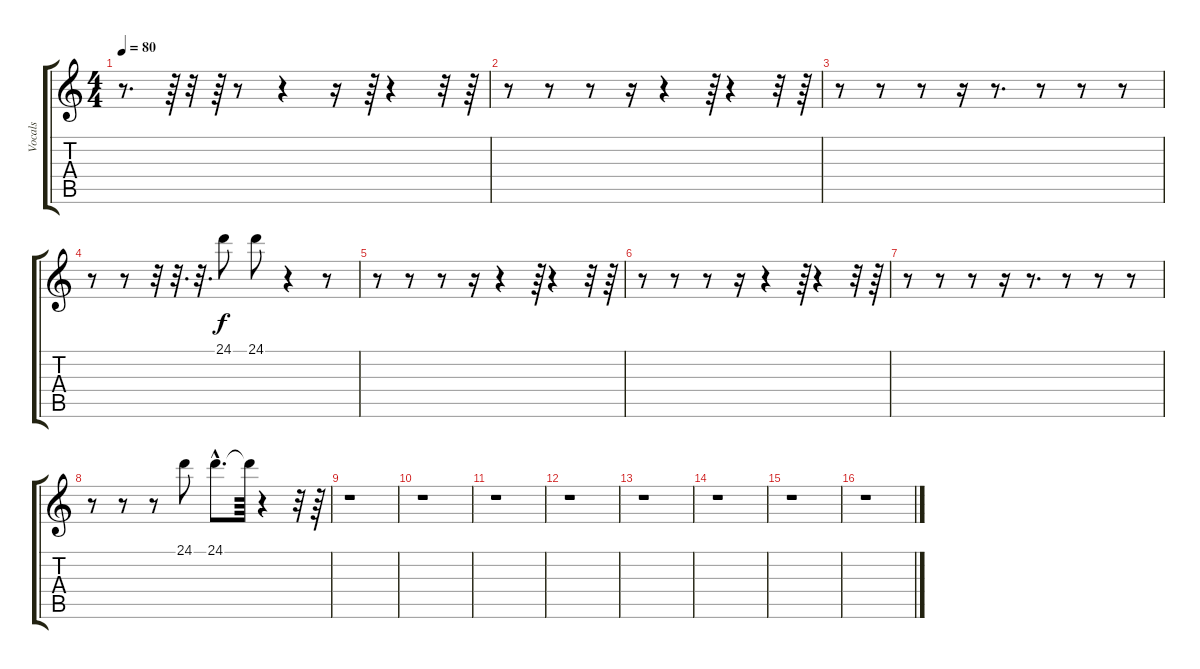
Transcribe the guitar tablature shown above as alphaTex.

\track ("Vocals" "Vocals") {instrument voiceoohs}
\staff {score tabs}
\tuning (D4 A3 F3 C3 G2 D2) {hide}
\ts (4 4)
\tempo 80
\clef g2
\ks c
r.8{d dy f} r.64 r.32 r.64 r.8 r.4 r.16 r.64 r.4 r.32 r.64 |
r.8 r.8 r.8 r.16 r.4 r.64 r.4 r.32 r.64 |
r.8 r.8 r.8 r.16 r.8{d} r.8 r.8 r.8 |
r.8 r.8 r.32 r.32{d} r.32{d} 24.1.8 24.1.8 r.4 r.8 |
r.8 r.8 r.8 r.16 r.4 r.64 r.4 r.32 r.64 |
r.8 r.8 r.8 r.16 r.4 r.64 r.4 r.32 r.64 |
r.8 r.8 r.8 r.16 r.8{d} r.8 r.8 r.8 |
r.8 r.8 r.8 24.1.8 24.1{hac}.8{d} 24.1{t}.64 r.4 r.32 r.64 |
r.1 |
r.1 |
r.1 |
r.1 |
r.1 |
r.1 |
r.1 |
r.1
